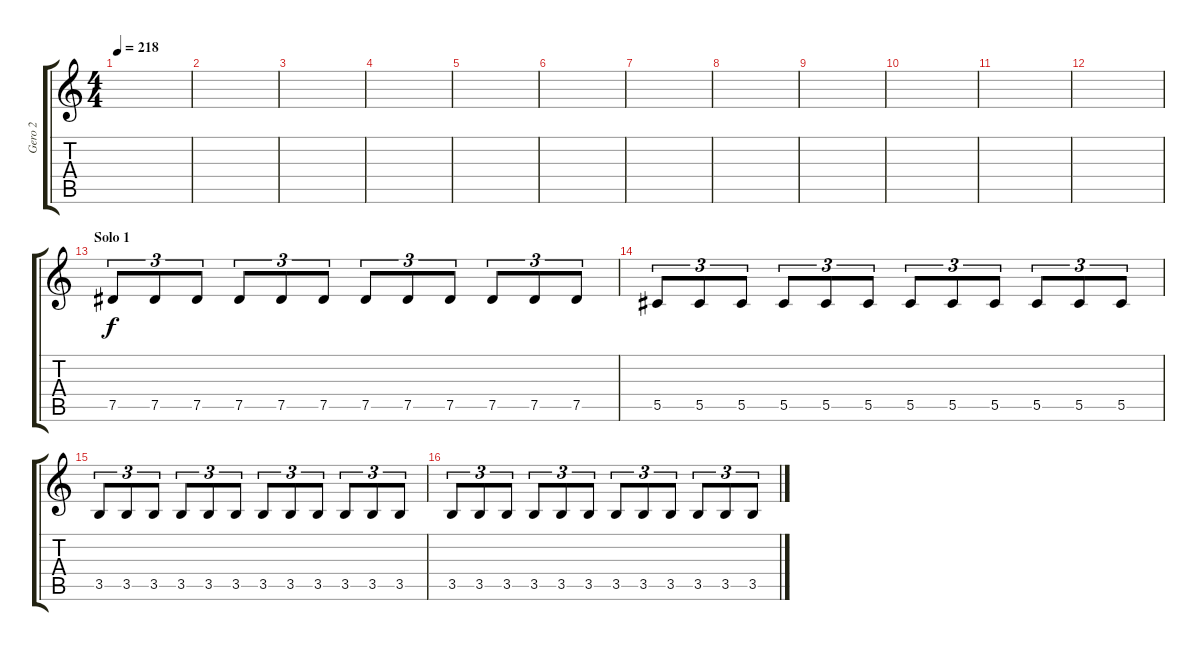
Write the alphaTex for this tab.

\track ("Gero 2" "Gero 2") {instrument distortionguitar}
\staff {score tabs}
\tuning (Eb4 Bb3 Gb3 Db3 Ab2 Eb2) {hide}
\ts (4 4)
\tempo 218
\clef g2
\ks c
|
|
|
|
|
|
|
|
|
|
|
|
\section ("" "Solo 1")
7.5.8{tu (3 2)} 7.5.8{tu (3 2)} 7.5.8{tu (3 2)} 7.5.8{tu (3 2)} 7.5.8{tu (3 2)} 7.5.8{tu (3 2)} 7.5.8{tu (3 2)} 7.5.8{tu (3 2)} 7.5.8{tu (3 2)} 7.5.8{tu (3 2)} 7.5.8{tu (3 2)} 7.5.8{tu (3 2)} |
5.5.8{tu (3 2)} 5.5.8{tu (3 2)} 5.5.8{tu (3 2)} 5.5.8{tu (3 2)} 5.5.8{tu (3 2)} 5.5.8{tu (3 2)} 5.5.8{tu (3 2)} 5.5.8{tu (3 2)} 5.5.8{tu (3 2)} 5.5.8{tu (3 2)} 5.5.8{tu (3 2)} 5.5.8{tu (3 2)} |
3.5.8{tu (3 2)} 3.5.8{tu (3 2)} 3.5.8{tu (3 2)} 3.5.8{tu (3 2)} 3.5.8{tu (3 2)} 3.5.8{tu (3 2)} 3.5.8{tu (3 2)} 3.5.8{tu (3 2)} 3.5.8{tu (3 2)} 3.5.8{tu (3 2)} 3.5.8{tu (3 2)} 3.5.8{tu (3 2)} |
3.5.8{tu (3 2)} 3.5.8{tu (3 2)} 3.5.8{tu (3 2)} 3.5.8{tu (3 2)} 3.5.8{tu (3 2)} 3.5.8{tu (3 2)} 3.5.8{tu (3 2)} 3.5.8{tu (3 2)} 3.5.8{tu (3 2)} 3.5.8{tu (3 2)} 3.5.8{tu (3 2)} 3.5.8{tu (3 2)}
